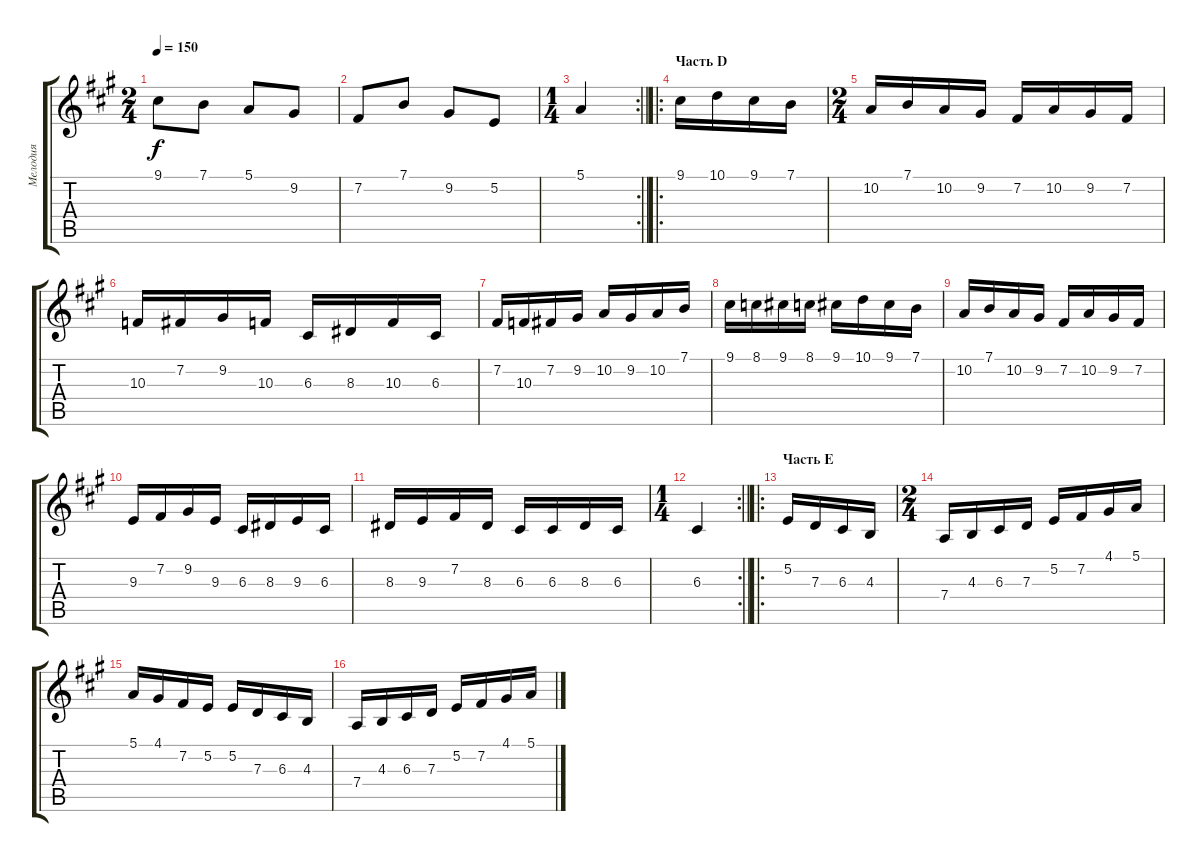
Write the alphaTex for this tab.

\track ("Мелодия" "Мелодия") {instrument churchorgan}
\staff {score tabs}
\tuning (E4 B3 G3 D3 A2 E2) {hide}
\ts (2 4)
\tempo 150
\clef g2
\ks a
9.1.8{dy f} 7.1.8 5.1.8 9.2.8 |
7.2.8 7.1.8 9.2.8 5.2.8 |
\rc 2
\ts (1 4)
\barLineRight lightlight
5.1.4 |
\ro
\section ("" "Часть D")
9.1.16 10.1.16 9.1.16 7.1.16 |
\ts (2 4)
10.2.16 7.1.16 10.2.16 9.2.16 7.2.16 10.2.16 9.2.16 7.2.16 |
10.3.16 7.2.16 9.2.16 10.3.16 6.3.16 8.3.16 10.3.16 6.3.16 |
7.2.16 10.3.16 7.2.16 9.2.16 10.2.16 9.2.16 10.2.16 7.1.16 |
9.1.16 8.1.16 9.1.16 8.1.16 9.1.16 10.1.16 9.1.16 7.1.16 |
10.2.16 7.1.16 10.2.16 9.2.16 7.2.16 10.2.16 9.2.16 7.2.16 |
9.3.16 7.2.16 9.2.16 9.3.16 6.3.16 8.3.16 9.3.16 6.3.16 |
8.3.16 9.3.16 7.2.16 8.3.16 6.3.16 6.3.16 8.3.16 6.3.16 |
\rc 2
\ts (1 4)
\barLineRight lightlight
6.3.4 |
\ro
\section ("" "Часть E")
5.2.16 7.3.16 6.3.16 4.3.16 |
\ts (2 4)
7.4.16 4.3.16 6.3.16 7.3.16 5.2.16 7.2.16 4.1.16 5.1.16 |
5.1.16 4.1.16 7.2.16 5.2.16 5.2.16 7.3.16 6.3.16 4.3.16 |
7.4.16 4.3.16 6.3.16 7.3.16 5.2.16 7.2.16 4.1.16 5.1.16
